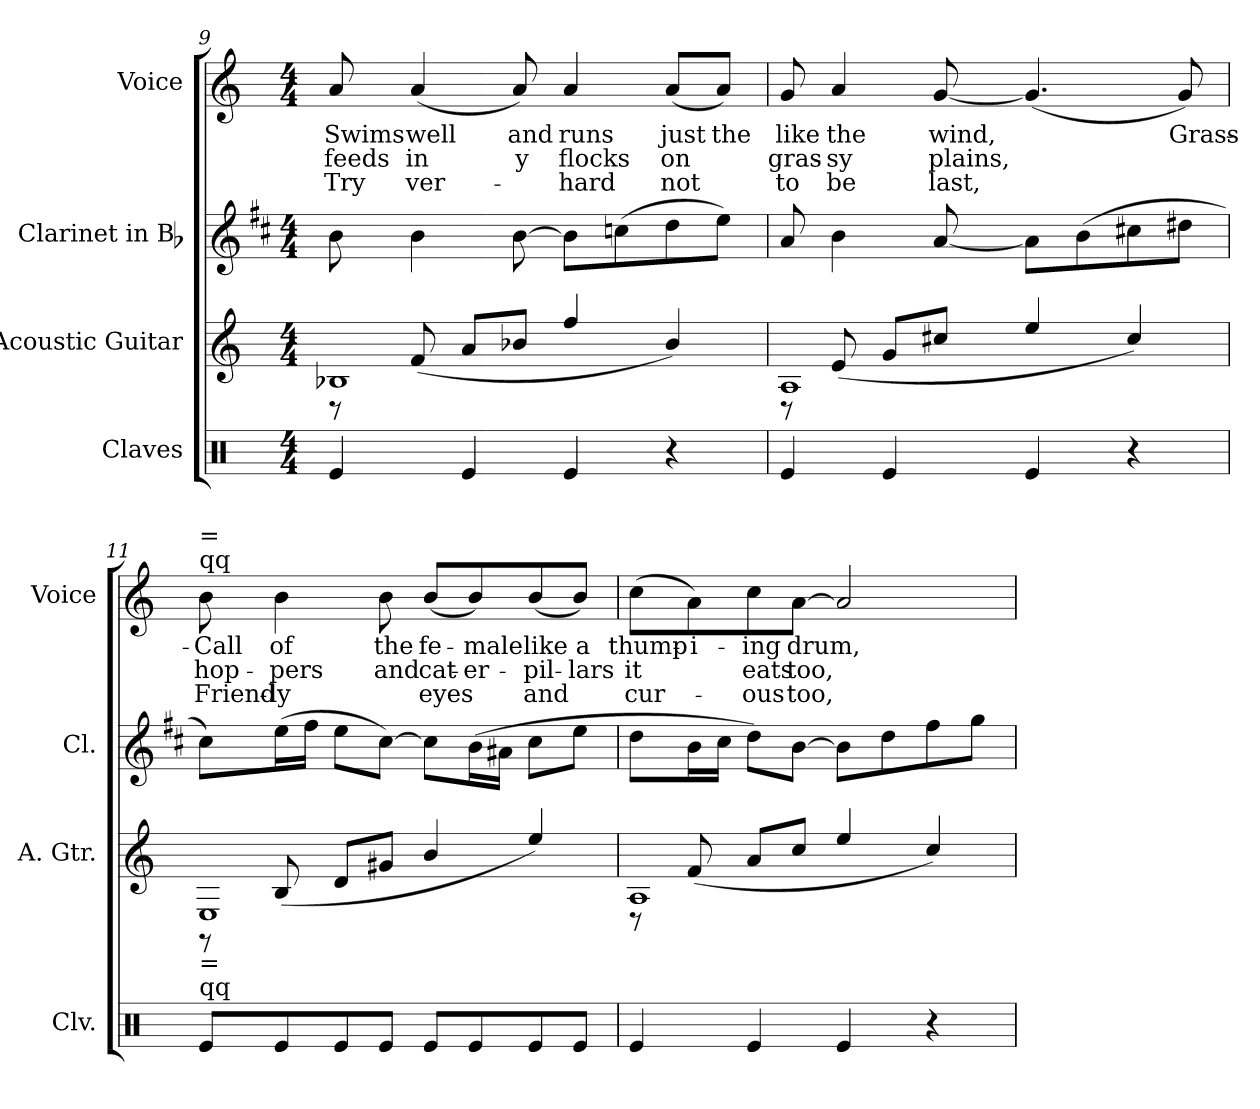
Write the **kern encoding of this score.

**kern	**kern	**kern	**kern	**text	**text	**text
*part4	*part3	*part2	*part1	*part1	*part1	*part1
*staff4	*staff3	*staff2	*staff1	*staff1	*staff1	*staff1
*I"Claves	*I"Acoustic Guitar	*I"Clarinet in Bb	*I"Voice	*	*	*
*I'Clv.	*I'A. Gtr.	*I'Cl.	*I'Voice	*	*	*
*clefX	*clefG2	*clefG2	*clefG2	*	*	*
*	*ITrd7c12	*ITrd1c2	*	*	*	*
*k[]	*k[]	*k[]	*k[]	*	*	*
*C:	*C:	*C:	*C:	*	*	*
*M4/4	*M4/4	*M4/4	*M4/4	*	*	*
=9	=9	=9	=9	=9	=9	=9
*	*^	*	*	*	*	*
!	!	!	!	!	!LO:LY:b:color=#000000	!LO:LY:b:color=#000000	!LO:LY:b:color=#000000
4Rei/	1BB-Xi	8r	8ai\	8ai/	Swims	feeds	Try
!	!	!	!	!	!LO:LY:b:color=#000000	!LO:LY:b:color=#000000	!LO:LY:b:color=#000000
.	.	(8Fi/	4ai\	(4ai/	well	in	ver-
4Rei/	.	8Ai/L	.	.	.	.	.
!	!	!	!	!	!LO:LY:b:color=#000000	!LO:LY:b:color=#000000	!
.	.	8B-Xi/J	[8ai\	8ai/)	and	-y	.
!	!	!	!	!	!LO:LY:b:color=#000000	!LO:LY:b:color=#000000	!LO:LY:b:color=#000000
4Rei/	.	4fi/	8ai\L]	4ai/	runs	flocks	hard
.	.	.	(8b-Xi\	.	.	.	.
!	!	!	!	!	!LO:LY:b:color=#000000	!LO:LY:b:color=#000000	!LO:LY:b:color=#000000
4r	.	4B-i/)	8cci\	(8ai/L	just	on	not
!	!	!	!	!	!LO:LY:b:color=#000000	!	!
.	.	.	8ddi\J)	8ai/J)	the	.	.
!!LO:PB:g=z
=10	=10	=10	=10	=10	=10	=10	=10
!	!	!	!	!	!LO:LY:b:color=#000000	!LO:LY:b:color=#000000	!LO:LY:b:color=#000000
4Rei/	1AAi	8r	8gi/	8gi/	like	gras-	to
!	!	!	!	!	!LO:LY:b:color=#000000	!LO:LY:b:color=#000000	!LO:LY:b:color=#000000
.	.	(8Ei/	4ai\	4ai/	the	-sy	be
4Rei/	.	8Gi/L	.	.	.	.	.
!	!	!	!	!	!LO:LY:b:color=#000000	!LO:LY:b:color=#000000	!LO:LY:b:color=#000000
.	.	8c#Xi/J	[8gi/	[8gi/	wind,	plains,	last,
4Rei/	.	4ei/	8gi\L]	(4.gi/]	.	.	.
.	.	.	(8ai\	.	.	.	.
4r	.	4c#i/)	8bni\	.	.	.	.
!	!	!	!	!	!LO:LY:b:color=#000000	!	!
.	.	.	8cc#Xi\J	8gi/)	Grass-	.	.
=11	=11	=11	=11	=11	=11	=11	=11
!	!	!	!	!LO:TX:a:t=qq	!	!	!
!	!	!	!	!LO:TX:t==	!	!	!
!LO:TX:a:t=qq	!	!	!	!	!	!	!
!LO:TX:t==	!	!	!	!	!	!	!
!	!	!	!	!	!LO:LY:b:color=#000000	!LO:LY:b:color=#000000	!LO:LY:b:color=#000000
8Rei/L	1EEi	8r	8bi\L)	8bi\	Call	-hop-	Friend-
!	!	!	!	!	!LO:LY:b:color=#000000	!LO:LY:b:color=#000000	!LO:LY:b:color=#000000
8Rei/	.	(8BBi/	(16ddi\L	4bi\	of	-pers	-ly
.	.	.	16eei\JJ	.	.	.	.
8Rei/	.	8Di/L	8ddi\L	.	.	.	.
!	!	!	!	!	!LO:LY:b:color=#000000	!LO:LY:b:color=#000000	!
8Rei/J	.	8G#Xi/J	[8bi\J)	8bi\	the	and	.
!	!	!	!	!	!LO:LY:b:color=#000000	!LO:LY:b:color=#000000	!LO:LY:b:color=#000000
8Rei/L	.	4Bi/	8bi\L]	(8bi/L	fe-	cat-	eyes
!	!	!	!	!	!LO:LY:b:color=#000000	!LO:LY:b:color=#000000	!
8Rei/	.	.	(16ai\L	8bi/)	-male	-er-	.
.	.	.	16g#Xi\JJ	.	.	.	.
!	!	!	!	!	!LO:LY:b:color=#000000	!LO:LY:b:color=#000000	!LO:LY:b:color=#000000
8Rei/	.	4ei/)	8bi\L	(8bi/	like	-pil-	and
!	!	!	!	!	!LO:LY:b:color=#000000	!LO:LY:b:color=#000000	!
8Rei/J	.	.	8ddi\J	8bi/J)	a	-lars	.
=12	=12	=12	=12	=12	=12	=12	=12
!	!	!	!	!	!LO:LY:b:color=#000000	!LO:LY:b:color=#000000	!LO:LY:b:color=#000000
4Rei/	1AAi	8r	8cci\L	(8cci\L	thump-	it	cur-
!	!	!	!	!	!LO:LY:b:color=#000000	!	!
.	.	(8Fi/	16ai\L	8ai\)	-i-	.	.
.	.	.	16bi\JJ	.	.	.	.
!	!	!	!	!	!LO:LY:b:color=#000000	!LO:LY:b:color=#000000	!LO:LY:b:color=#000000
4Rei/	.	8Ai/L	8cci\L)	8cci\	-ing	eats	-ous
!	!	!	!	!	!LO:LY:b:color=#000000	!LO:LY:b:color=#000000	!LO:LY:b:color=#000000
.	.	8ci/J	[8ai\J	[8ai\J	drum,	too,	too,
4Rei/	.	4ei/	8ai\L]	2ai/]	.	.	.
.	.	.	8cci\	.	.	.	.
4r	.	4ci/)	8eei\	.	.	.	.
.	.	.	8ffi\J	.	.	.	.
*	*v	*v	*	*	*	*	*
=	=	=	=	=	=	=
*-	*-	*-	*-	*-	*-	*-
